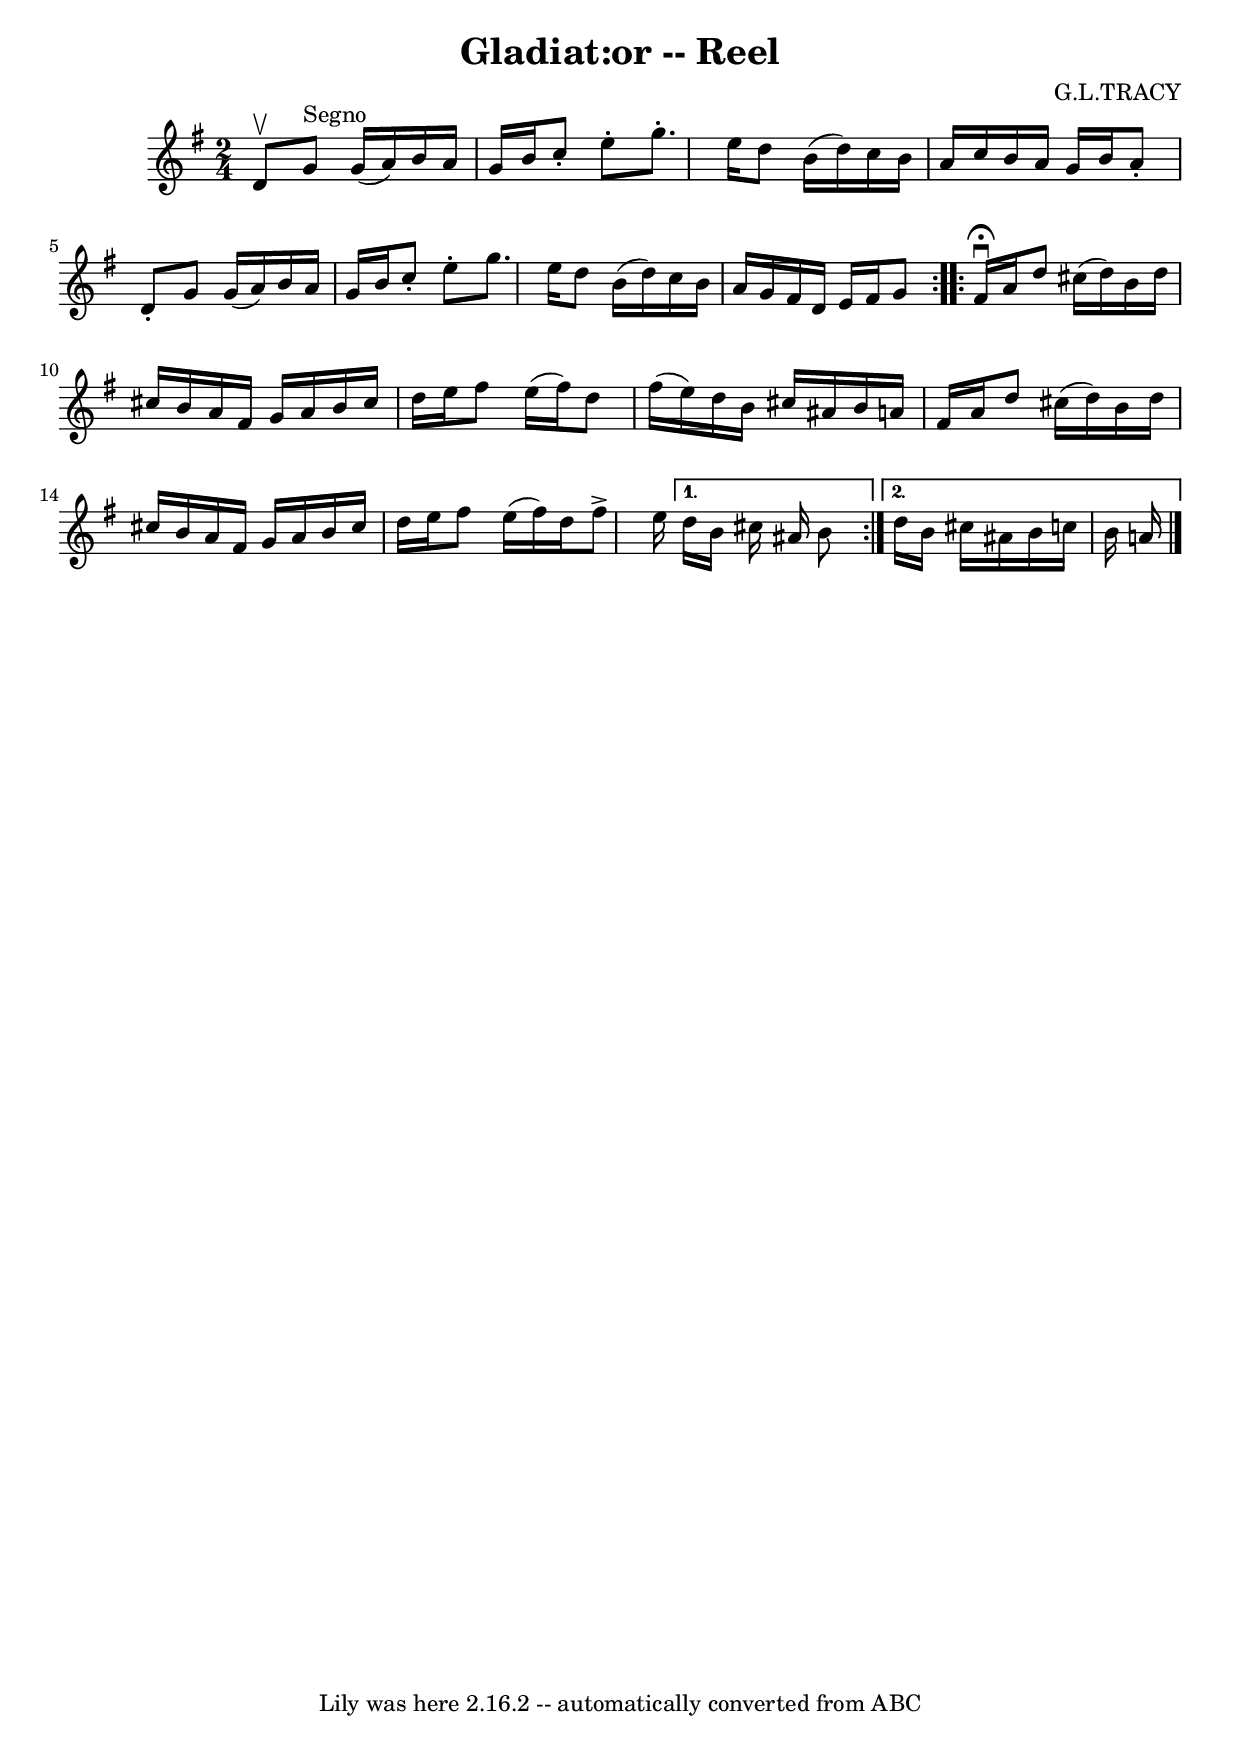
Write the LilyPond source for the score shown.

\version "2.7.40"
\include "Mammoth.ily"
\header {
	%% book = "Ryan's Mammoth Collection"
	composer = "G.L.TRACY"
	crossRefNumber = "1"
	footnotes = "\\\\286"
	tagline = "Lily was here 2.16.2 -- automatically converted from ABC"
	title = "Gladiat:or -- Reel"
}
voicedefault =  {


\repeat volta 2 {
\time 2/4 \key g \major d'8^\upbow   |
 g'8^"Segno" g'16 (
a'16) b'16 a'16 g'16 b'16    |
 c''8 -. e''8 -. g''8. 
-. e''16    |
 d''8 b'16 (d''16) c''16 b'16 a'16    
c''16    |
 b'16 a'16 g'16 b'16 a'8 -. d'8 -.   |
  
 g'8 g'16 (a'16) b'16 a'16 g'16 b'16    |
 c''8 
-. e''8 -. g''8. e''16    |
 d''8 b'16 (d''16) c''16  
 b'16 a'16 g'16    |
 fis'16 d'16 e'16 fis'16 g'8    
}     \repeat volta 2 { fis'16^\fermata^\downbow a'16  |
 d''8   
 cis''16 (d''16) b'16 d''16 cis''!16 b'16    |
 a'16   
 fis'16 g'16 a'16 b'16 cis''16 d''16 e''16    |
   
fis''8 e''16 (fis''16) d''8 fis''16 (e''16)   |
   
d''16 b'16 cis''16 ais'16 b'16 a'!16 fis'16 a'16    
|
 d''8 cis''16 (d''16) b'16 d''16 cis''16 b'16   
 |
 a'16 fis'16 g'16 a'16 b'16 cis''16 d''16 e''16 
   |
 fis''8 e''16 (fis''16) d''16 fis''8^\accent   
e''16    } \alternative{{ d''16 b'16 cis''16 ais'16 b'8  } {   
d''16 b'16 cis''16 ais'16 b'16 c''!16 b'16 a'!16      
\bar "|."   }}
}

\score{
    <<

	\context Staff="default"
	{
	    \voicedefault 
	}

    >>
	\layout {
	}
	\midi {}
}
